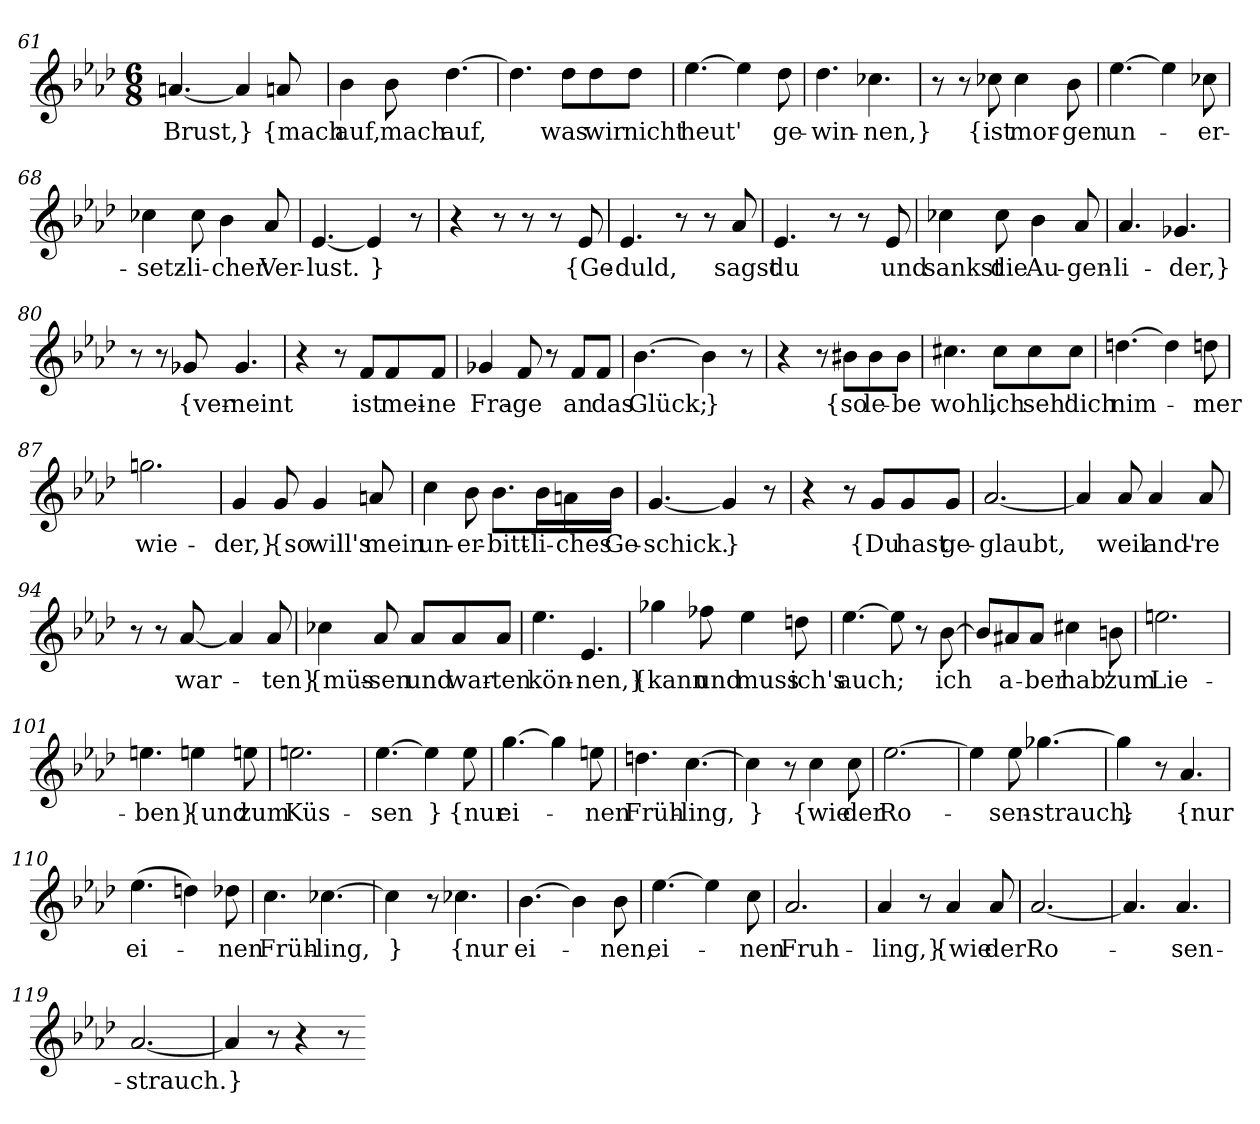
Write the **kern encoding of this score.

**kern	**text
*part1	*part1
*staff1	*staff1
*clefG2	*
*k[b-e-a-d-]	*
*M6/8	*
=61	=61
[4.an	Brust,
4an]	}
8an	{mach
=62	=62
4b-	auf,
8b-	mach
[4.dd-	auf,
=63	=63
4.dd-]	.
8dd-\L	was
8dd-\	wir
8dd-\J	nicht
=64	=64
[4.ee-	heut'
4ee-]	.
8dd-	ge-
=65	=65
4.dd-	-win-
4.cc-X	-nen,}
=66	=66
8r	.
8r	.
8cc-X	{ist
4cc-	mor-
8b-	-gen
=67	=67
[4.ee-	un-
4ee-]	.
8cc-X	-er-
=68	=68
4cc-X	-setz-
8cc-	-li-
4b-	-cher
8a-	Ver-
=69	=69
[4.e-	-lust.
4e-]	}
8r	.
=75	=75
4r	.
8r	.
8r	.
8r	.
8e-	{Ge-
=76	=76
4.e-	-duld,
8r	.
8r	.
8a-	sagst
=77	=77
4.e-	du
8r	.
8r	.
8e-	und
=78	=78
4cc-X	sankst
8cc-	die
4b-	Au-
8a-	-gen-
=79	=79
4.a-	-li-
4.g-X	-der,}
=80	=80
8r	.
8r	.
8g-X	{ver-
4.g-	-neint
=81	=81
4r	.
8r	.
8f/L	ist
8f/	mei-
8f/J	-ne
=82	=82
4g-X	Fra-
8f	-ge
8r	.
8f/L	an
8f/J	das
=83	=83
[4.b-	Glück;
4b-]	}
8r	.
=84	=84
4r	.
8r	.
8b#X\L	{so
8b#\	le-
8b#\J	-be
=85	=85
4.cc#X	wohl,
8cc#\L	ich
8cc#\	seh'
8cc#\J	dich
=86	=86
[4.ddn	nim-
4ddn]	.
8ddn	-mer
=87	=87
2.ggn	wie-
=88	=88
4g	-der,}
8g	{so
4g	will's
8an	mein
=89	=89
4cc	un-
8b-	-er-
8.b-\L	-bitt-
16b-\L	-li-
16an\	-ches
16b-\JJ	Ge-
=90	=90
[4.g	schick.
4g]	}
8r	.
=91	=91
4r	.
8r	.
8g/L	{Du
8g/	hast
8g/J	ge-
=92	=92
[2.a-	-glaubt,
=93	=93
4a-]	.
8a-	weil
4a-	and'-
8a-	-re
=94	=94
8r	.
8r	.
[8a-	war-
4a-]	.
8a-	-ten}
=95	=95
4cc-X	{müs-
8a-	-sen
8a-/L	und
8a-/	war-
8a-/J	-ten
=96	=96
4.ee-	kön-
4.e-	-nen,}
=97	=97
4gg-X	{kann
8ff-X	und
4ee-	muss
8ddn	ich's
=98	=98
[4.ee-	auch;
8ee-]	.
8r	.
[8b-	ich
=99	=99
8b-/L]	.
8a#X/	a-
8a#/J	-ber
4cc#X	hab'
8bn	zum
=100	=100
2.een	Lie-
=101	=101
4.een	-ben}
4een	{und
8een	zum
=102	=102
2.een	Küs-
=103	=103
[4.ee-	-sen
4ee-]	}
8ee-	{nur
=104	=104
[4.gg	ei-
4gg]	.
8een	-nen
=105	=105
4.ddn	Früh-
[4.cc	-ling,
=106	=106
4cc]	}
8r	.
4cc	{wie
8cc	der
=107	=107
[2.ee-	Ro-
=108	=108
4ee-]	.
8ee-	-sen-
[4.gg-X	-strauch,
=109	=109
4gg-]	}
8r	.
4.a-	{nur
=110	=110
(4.ee-	ei-
4ddn)	.
8dd-X	-nen
=111	=111
4.cc	Früh-
[4.cc-X	-ling,
=112	=112
4cc-]	}
8r	.
4.cc-X	{nur
=113	=113
[4.b-	ei-
4b-]	.
8b-	-nen,
=114	=114
[4.ee-	ei-
4ee-]	.
8cc	-nen
=115	=115
2.a-	Fruh-
=116	=116
4a-	-ling,}
8r	.
4a-	{wie
8a-	der
=117	=117
[2.a-	Ro-
=118	=118
4.a-]	.
4.a-	-sen-
=119	=119
[2.a-	-strauch.
=120	=120
4a-]	}
8r	.
4r	.
8r	.
=-	=-
*-	*-
